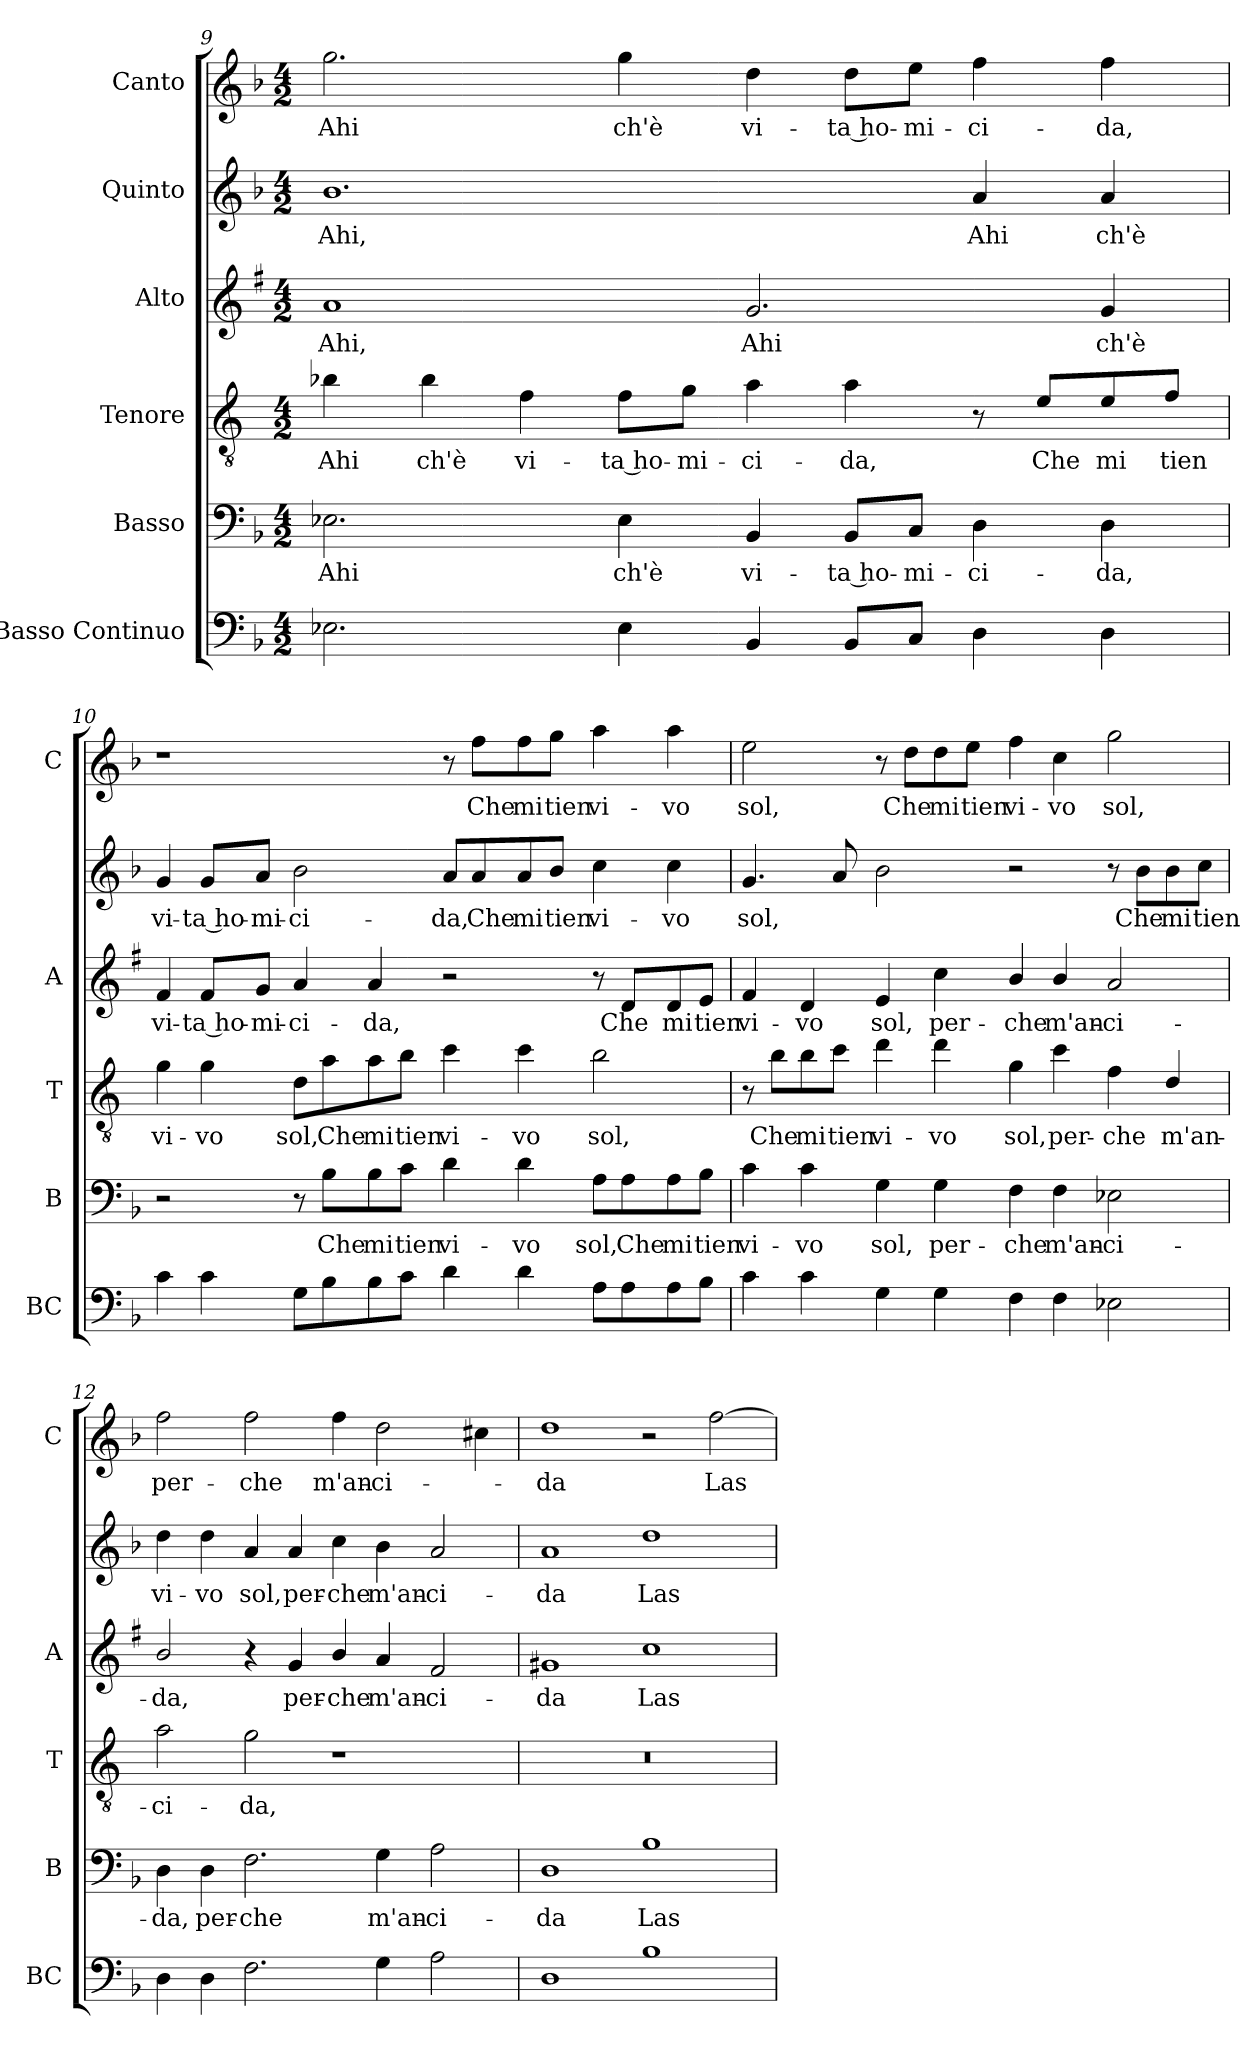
**kern	**kern	**text	**kern	**text	**kern	**text	**kern	**text	**kern	**text
*part6	*part5	*part5	*part4	*part4	*part3	*part3	*part2	*part2	*part1	*part1
*staff6	*staff5	*staff5	*staff4	*staff4	*staff3	*staff3	*staff2	*staff2	*staff1	*staff1
*I"Basso Continuo	*I"Basso	*	*I"Tenore	*	*I"Alto	*	*I"Quinto	*	*I"Canto	*
*I'BC	*I'B	*	*I'T	*	*I'A	*	*	*	*I'C	*
*clefF4	*clefF4	*	*clefGv2	*	*clefG2	*	*clefG2	*	*clefG2	*
*	*	*	*ITrd4c7	*	*ITrd1c2	*	*	*	*	*
*k[b-]	*k[b-]	*	*k[b-]	*	*k[b-]	*	*k[b-]	*	*k[b-]	*
*F:	*F:	*	*F:	*	*F:	*	*F:	*	*F:	*
*M4/2	*M4/2	*	*M4/2	*	*M4/2	*	*M4/2	*	*M4/2	*
=9	=9	=9	=9	=9	=9	=9	=9	=9	=9	=9
!	!	!LO:LY:b	!	!LO:LY:b	!	!LO:LY:b	!	!LO:LY:b	!	!LO:LY:b
2.E-X\	2.E-X\	Ahi	4e-X\	Ahi	1g	Ahi,	1.b-	Ahi,	2.gg\	Ahi
!	!	!	!	!LO:LY:b	!	!	!	!	!	!
.	.	.	4e-\	ch'è	.	.	.	.	.	.
!	!	!	!	!LO:LY:b	!	!	!	!	!	!
.	.	.	4B-\	vi-	.	.	.	.	.	.
!	!	!LO:LY:b	!	!LO:LY:b	!	!	!	!	!	!LO:LY:b
4E-\	4E-\	ch'è	8B-\L	-ta ho-	.	.	.	.	4gg\	ch'è
!	!	!	!	!LO:LY:b	!	!	!	!	!	!
.	.	.	8c\J	-mi-	.	.	.	.	.	.
!	!	!LO:LY:b	!	!LO:LY:b	!	!LO:LY:b	!	!	!	!LO:LY:b
4BB-/	4BB-/	vi-	4d\	-ci-	2.f/	Ahi	.	.	4dd\	vi-
!	!	!LO:LY:b	!	!LO:LY:b	!	!	!	!	!	!LO:LY:b
8BB-/L	8BB-/L	-ta ho-	4d\	-da,	.	.	.	.	8dd\L	-ta ho-
!	!	!LO:LY:b	!	!	!	!	!	!	!	!LO:LY:b
8C/J	8C/J	-mi-	.	.	.	.	.	.	8ee\J	-mi-
!	!	!LO:LY:b	!	!	!	!	!	!LO:LY:b	!	!LO:LY:b
4D\	4D\	-ci-	8r	.	.	.	4a/	Ahi	4ff\	-ci-
!	!	!	!	!LO:LY:b	!	!	!	!	!	!
.	.	.	8A/L	Che	.	.	.	.	.	.
!	!	!LO:LY:b	!	!LO:LY:b	!	!LO:LY:b	!	!LO:LY:b	!	!LO:LY:b
4D\	4D\	-da,	8A/	mi	4f/	ch'è	4a/	ch'è	4ff\	-da,
!	!	!	!	!LO:LY:b	!	!	!	!	!	!
.	.	.	8B-/J	tien	.	.	.	.	.	.
!!LO:LB:g=z
=10	=10	=10	=10	=10	=10	=10	=10	=10	=10	=10
!	!	!	!	!LO:LY:b	!	!LO:LY:b	!	!LO:LY:b	!	!
4c\	2r	.	4c\	vi-	4e/	vi-	4g/	vi-	1r	.
!	!	!	!	!LO:LY:b	!	!LO:LY:b	!	!LO:LY:b	!	!
4c\	.	.	4c\	-vo	8e/L	-ta ho-	8g/L	-ta ho-	.	.
!	!	!	!	!	!	!LO:LY:b	!	!LO:LY:b	!	!
.	.	.	.	.	8f/J	-mi-	8a/J	-mi-	.	.
!	!	!	!	!LO:LY:b	!	!LO:LY:b	!	!LO:LY:b	!	!
8G\L	8r	.	8G\L	sol,	4g/	-ci-	2b-\	-ci-	.	.
!	!	!LO:LY:b	!	!LO:LY:b	!	!	!	!	!	!
8B-\	8B-\L	Che	8d\	Che	.	.	.	.	.	.
!	!	!LO:LY:b	!	!LO:LY:b	!	!LO:LY:b	!	!	!	!
8B-\	8B-\	mi	8d\	mi	4g/	-da,	.	.	.	.
!	!	!LO:LY:b	!	!LO:LY:b	!	!	!	!	!	!
8c\J	8c\J	tien	8e\J	tien	.	.	.	.	.	.
!	!	!LO:LY:b	!	!LO:LY:b	!	!	!	!LO:LY:b	!	!
4d\	4d\	vi-	4f\	vi-	2r	.	8a/L	-da,	8r	.
!	!	!	!	!	!	!	!	!LO:LY:b	!	!LO:LY:b
.	.	.	.	.	.	.	8a/	Che	8ff\L	Che
!	!	!LO:LY:b	!	!LO:LY:b	!	!	!	!LO:LY:b	!	!LO:LY:b
4d\	4d\	-vo	4f\	-vo	.	.	8a/	mi	8ff\	mi
!	!	!	!	!	!	!	!	!LO:LY:b	!	!LO:LY:b
.	.	.	.	.	.	.	8b-/J	tien	8gg\J	tien
!	!	!LO:LY:b	!	!LO:LY:b	!	!	!	!LO:LY:b	!	!LO:LY:b
8A\L	8A\L	sol,	2e\	sol,	8r	.	4cc\	vi-	4aa\	vi-
!	!	!LO:LY:b	!	!	!	!LO:LY:b	!	!	!	!
8A\	8A\	Che	.	.	8c/L	Che	.	.	.	.
!	!	!LO:LY:b	!	!	!	!LO:LY:b	!	!LO:LY:b	!	!LO:LY:b
8A\	8A\	mi	.	.	8c/	mi	4cc\	-vo	4aa\	-vo
!	!	!LO:LY:b	!	!	!	!LO:LY:b	!	!	!	!
8B-\J	8B-\J	tien	.	.	8d/J	tien	.	.	.	.
=11	=11	=11	=11	=11	=11	=11	=11	=11	=11	=11
!	!	!LO:LY:b	!	!	!	!LO:LY:b	!	!LO:LY:b	!	!LO:LY:b
4c\	4c\	vi-	8r	.	4e/	vi-	4.g/	sol,	2ee\	sol,
!	!	!	!	!LO:LY:b	!	!	!	!	!	!
.	.	.	8e\L	Che	.	.	.	.	.	.
!	!	!LO:LY:b	!	!LO:LY:b	!	!LO:LY:b	!	!	!	!
4c\	4c\	-vo	8e\	mi	4c/	-vo	.	.	.	.
!	!	!	!	!LO:LY:b	!	!	!	!	!	!
.	.	.	8f\J	tien	.	.	8a/	.	.	.
!	!	!LO:LY:b	!	!LO:LY:b	!	!LO:LY:b	!	!	!	!
4G\	4G\	sol,	4g\	vi-	4d/	sol,	2b-\	.	8r	.
!	!	!	!	!	!	!	!	!	!	!LO:LY:b
.	.	.	.	.	.	.	.	.	8dd\L	Che
!	!	!LO:LY:b	!	!LO:LY:b	!	!LO:LY:b	!	!	!	!LO:LY:b
4G\	4G\	per-	4g\	-vo	4b-\	per-	.	.	8dd\	mi
!	!	!	!	!	!	!	!	!	!	!LO:LY:b
.	.	.	.	.	.	.	.	.	8ee\J	tien
!	!	!LO:LY:b	!	!LO:LY:b	!	!LO:LY:b	!	!	!	!LO:LY:b
4F\	4F\	-che	4c\	sol,	4a/	-che	2r	.	4ff\	vi-
!	!	!LO:LY:b	!	!LO:LY:b	!	!LO:LY:b	!	!	!	!LO:LY:b
4F\	4F\	m'an-	4f\	per-	4a/	m'an-	.	.	4cc\	-vo
!	!	!LO:LY:b	!	!LO:LY:b	!	!LO:LY:b	!	!	!	!LO:LY:b
2E-X\	2E-X\	-ci-	4B-\	-che	2g/	-ci-	8r	.	2gg\	sol,
!	!	!	!	!	!	!	!	!LO:LY:b	!	!
.	.	.	.	.	.	.	8b-\L	Che	.	.
!	!	!	!	!LO:LY:b	!	!	!	!LO:LY:b	!	!
.	.	.	4G/	m'an-	.	.	8b-\	mi	.	.
!	!	!	!	!	!	!	!	!LO:LY:b	!	!
.	.	.	.	.	.	.	8cc\J	tien	.	.
!!LO:LB:g=z
=12	=12	=12	=12	=12	=12	=12	=12	=12	=12	=12
!	!	!LO:LY:b	!	!LO:LY:b	!	!LO:LY:b	!	!LO:LY:b	!	!LO:LY:b
4D\	4D\	-da,	2d\	-ci-	2a/	-da,	4dd\	vi-	2ff\	per-
!	!	!LO:LY:b	!	!	!	!	!	!LO:LY:b	!	!
4D\	4D\	per-	.	.	.	.	4dd\	-vo	.	.
!	!	!LO:LY:b	!	!LO:LY:b	!	!	!	!LO:LY:b	!	!LO:LY:b
2.F\	2.F\	-che	2c\	-da,	4r	.	4a/	sol,	2ff\	-che
!	!	!	!	!	!	!LO:LY:b	!	!LO:LY:b	!	!
.	.	.	.	.	4f/	per-	4a/	per-	.	.
!	!	!	!	!	!	!LO:LY:b	!	!LO:LY:b	!	!LO:LY:b
.	.	.	1r	.	4a/	-che	4cc\	-che	4ff\	m'an-
!	!	!LO:LY:b	!	!	!	!LO:LY:b	!	!LO:LY:b	!	!LO:LY:b
4G\	4G\	m'an-	.	.	4g/	m'an-	4b-\	m'an-	2dd\	-ci-
!	!	!LO:LY:b	!	!	!	!LO:LY:b	!	!LO:LY:b	!	!
2A\	2A\	-ci-	.	.	2e/	-ci-	2a/	-ci-	.	.
.	.	.	.	.	.	.	.	.	4cc#X\	.
=13	=13	=13	=13	=13	=13	=13	=13	=13	=13	=13
!	!	!LO:LY:b	!	!	!	!LO:LY:b	!	!LO:LY:b	!	!LO:LY:b
1D	1D	-da	0r	.	1f#X	-da	1a	-da	1dd	-da
!	!	!LO:LY:b	!	!	!	!LO:LY:b	!	!LO:LY:b	!	!
1B-	1B-	Las-	.	.	1b-	Las-	1dd	Las-	2r	.
!	!	!	!	!	!	!	!	!	!	!LO:LY:b
.	.	.	.	.	.	.	.	.	[2ff\	Las-
=	=	=	=	=	=	=	=	=	=	=
*-	*-	*-	*-	*-	*-	*-	*-	*-	*-	*-
